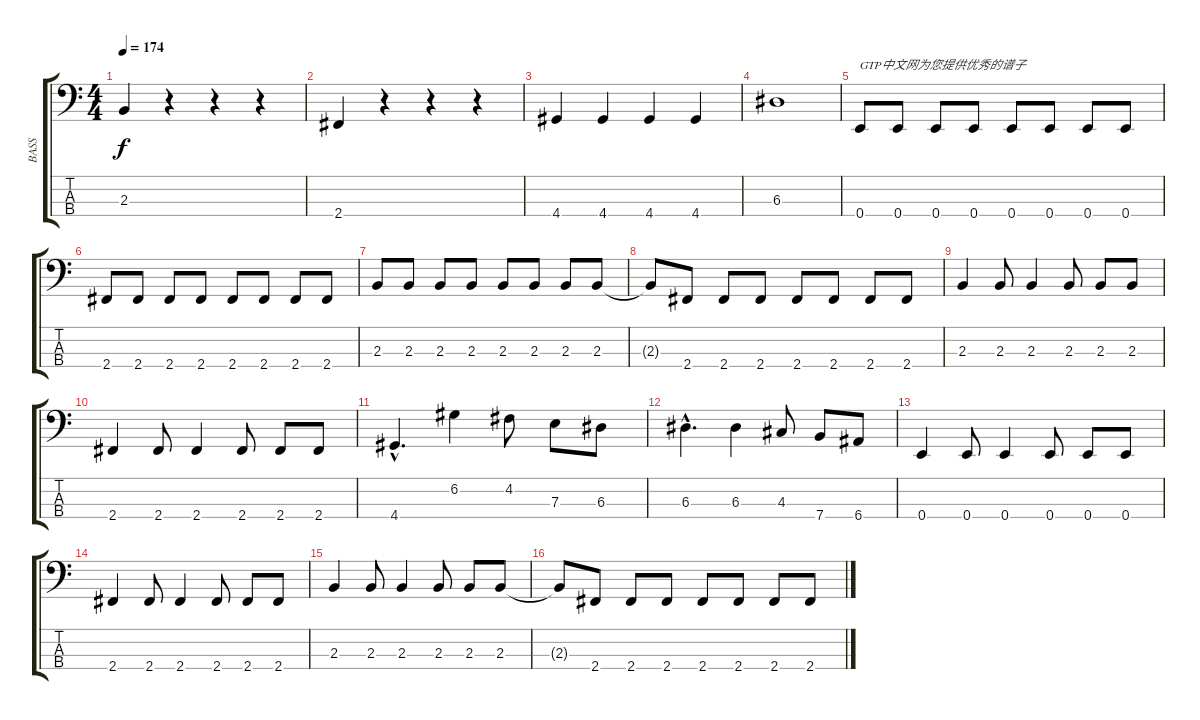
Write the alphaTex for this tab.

\track ("BASS" "BASS") {instrument electricbasspick}
\staff {score tabs}
\tuning (G2 D2 A1 E1) {hide}
\ts (4 4)
\tempo 174
\clef f4
\ks c
2.3.4{dy f instrument electricbasspick} r.4 r.4 r.4 |
2.4.4 r.4 r.4 r.4 |
4.4.4 4.4.4 4.4.4 4.4.4 |
6.3.1 |
0.4.8{txt "GTP中文网为您提供优秀的谱子"} 0.4.8 0.4.8 0.4.8 0.4.8 0.4.8 0.4.8 0.4.8 |
2.4.8 2.4.8 2.4.8 2.4.8 2.4.8 2.4.8 2.4.8 2.4.8 |
2.3.8 2.3.8 2.3.8 2.3.8 2.3.8 2.3.8 2.3.8 2.3.8 |
2.3{t}.8 2.4.8 2.4.8 2.4.8 2.4.8 2.4.8 2.4.8 2.4.8 |
2.3.4 2.3.8 2.3.4 2.3.8 2.3.8 2.3.8 |
2.4.4 2.4.8 2.4.4 2.4.8 2.4.8 2.4.8 |
4.4{hac}.4{d} 6.2.4 4.2.8 7.3.8 6.3.8 |
6.3{hac}.4{d} 6.3.4 4.3.8 7.4.8 6.4.8 |
0.4.4 0.4.8 0.4.4 0.4.8 0.4.8 0.4.8 |
2.4.4 2.4.8 2.4.4 2.4.8 2.4.8 2.4.8 |
2.3.4 2.3.8 2.3.4 2.3.8 2.3.8 2.3.8 |
2.3{t}.8 2.4.8 2.4.8 2.4.8 2.4.8 2.4.8 2.4.8 2.4.8
